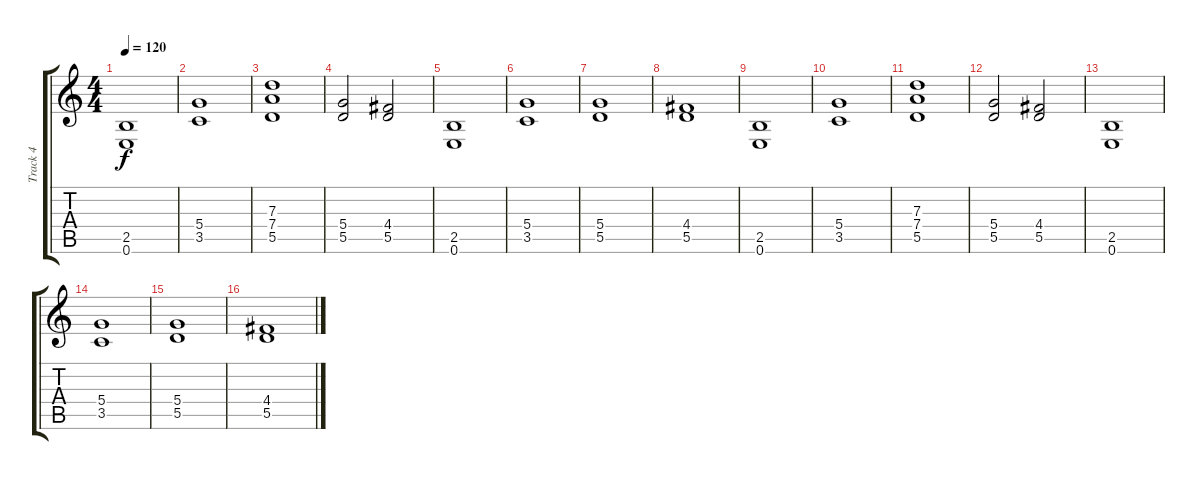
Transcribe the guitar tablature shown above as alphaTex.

\track ("Track 4" "Track 4") {instrument distortionguitar}
\staff {score tabs}
\tuning (E4 B3 G3 D3 A2 E2) {hide}
\ts (4 4)
\tempo 120
\clef g2
\ks c
(2.5 0.6).1{dy f} |
(5.4 3.5).1 |
(7.3 7.4 5.5).1 |
(5.4 5.5).2 (4.4 5.5).2 |
(2.5 0.6).1 |
(5.4 3.5).1 |
(5.4 5.5).1 |
(4.4 5.5).1 |
(2.5 0.6).1 |
(5.4 3.5).1 |
(7.3 7.4 5.5).1 |
(5.4 5.5).2 (4.4 5.5).2 |
(2.5 0.6).1 |
(5.4 3.5).1 |
(5.4 5.5).1 |
(4.4 5.5).1
